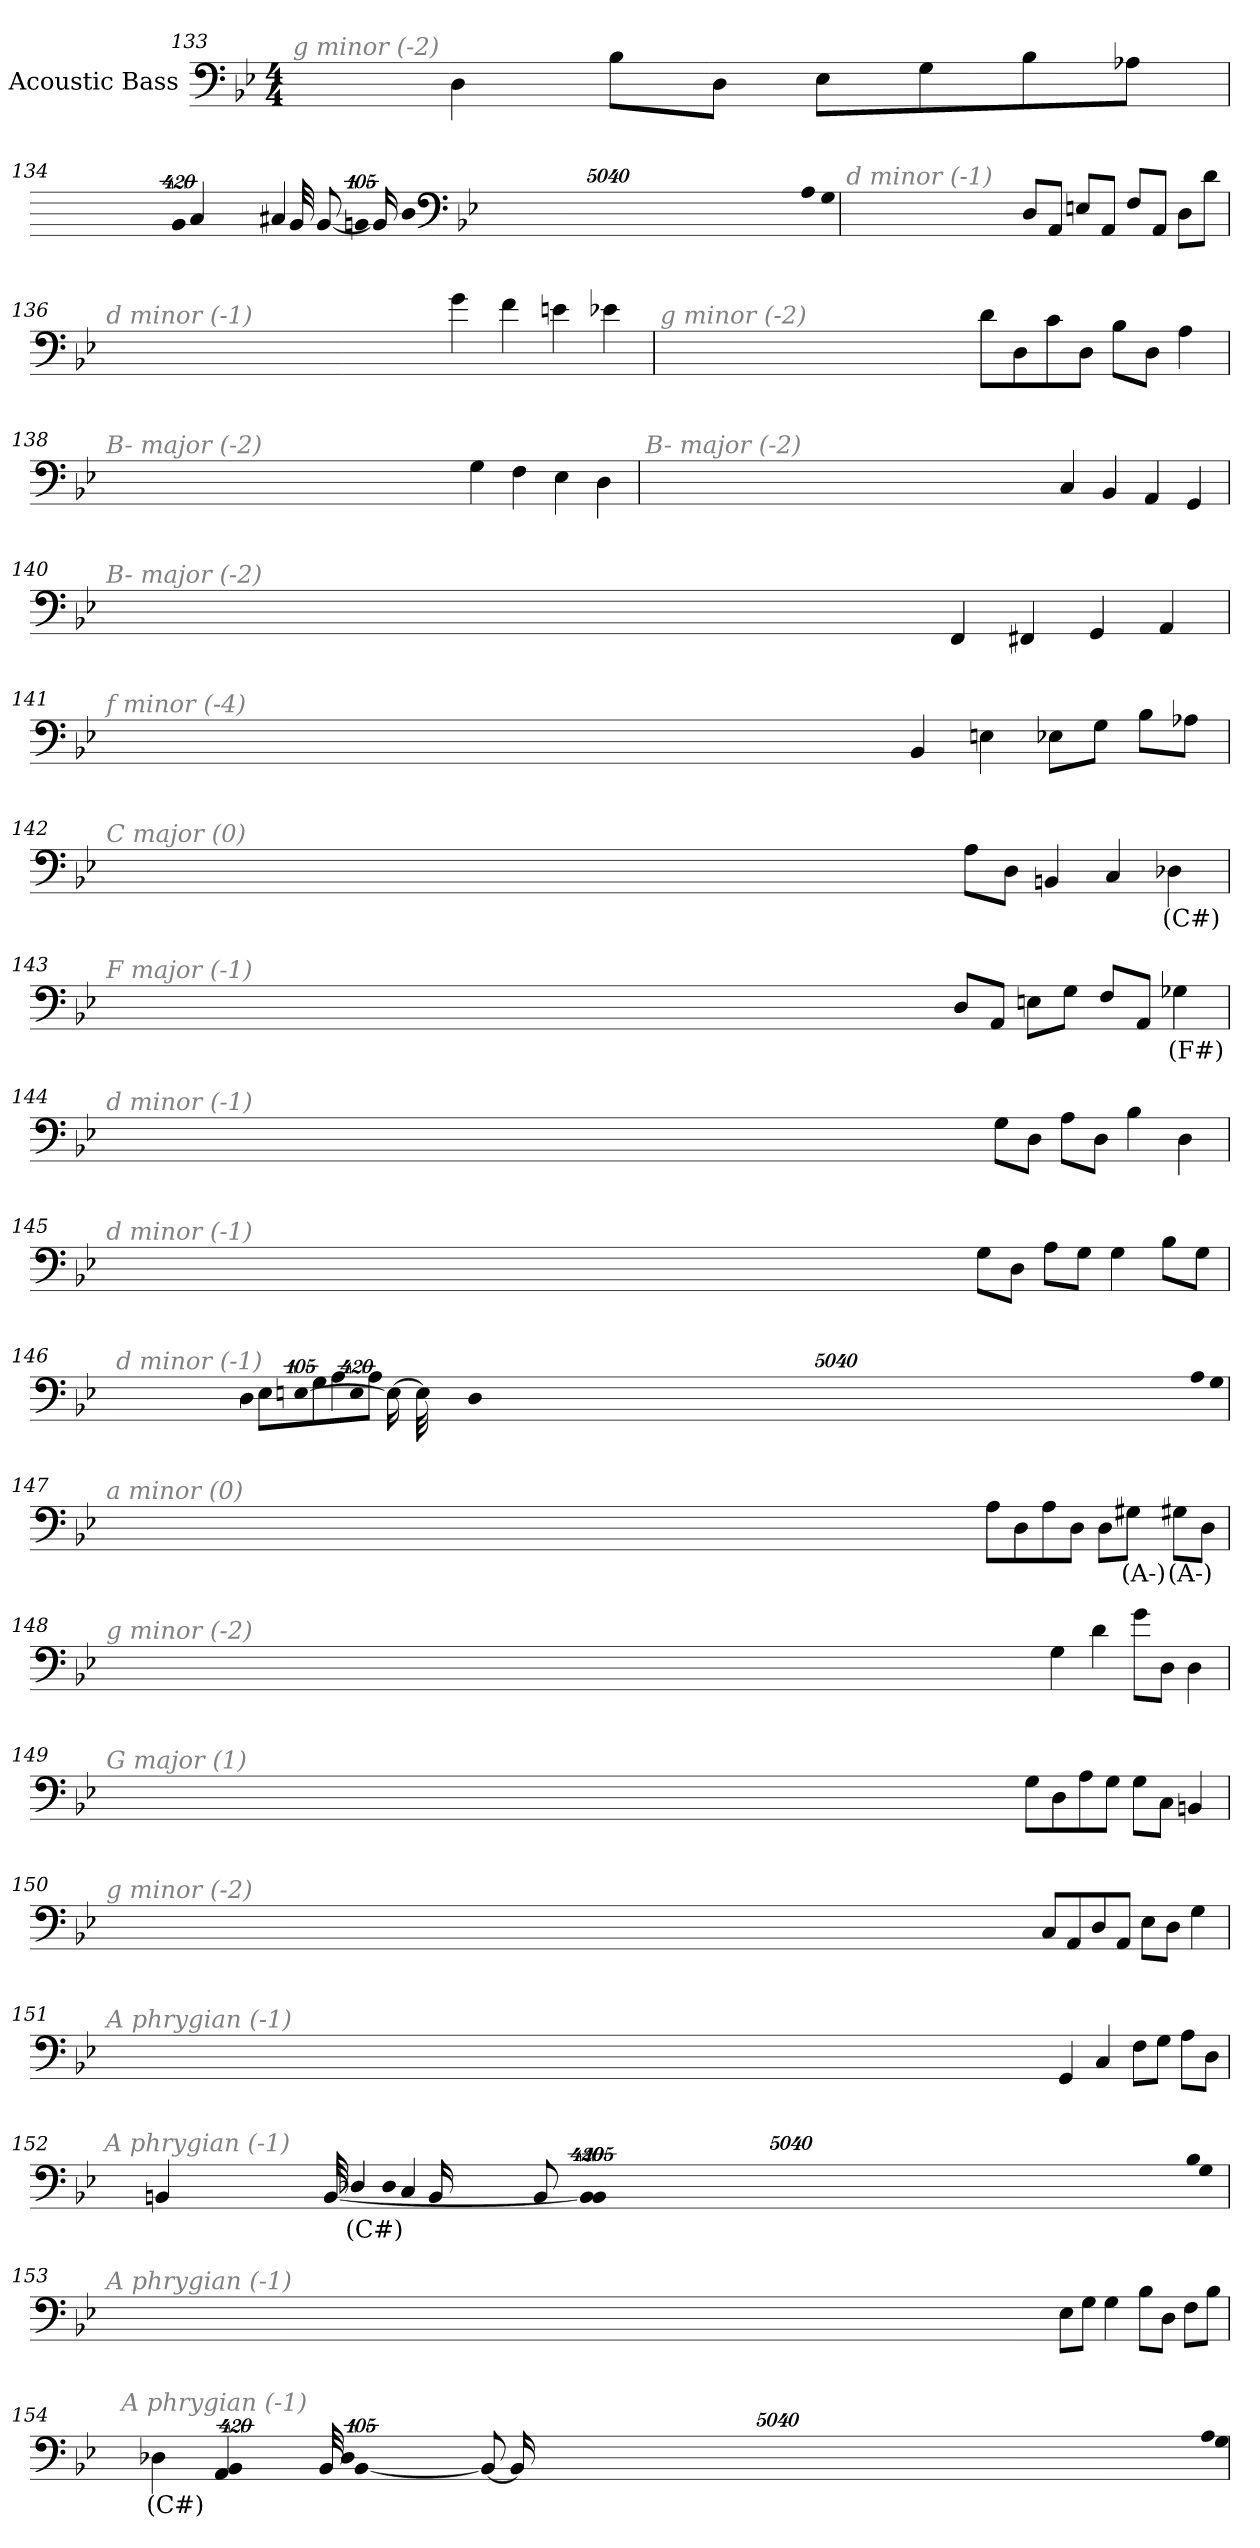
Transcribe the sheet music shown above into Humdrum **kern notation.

**kern	**text
*part1	*part1
*staff1	*staff1
*I"Acoustic Bass	*
*clefF4	*
*ITrd7c12	*
*k[b-e-]	*
*B-:	*
*M4/4	*
=133	=133
!LO:TX:i:color=#808080:t=g minor (-2)	!
4DD	.
8BB-L	.
8DDJ	.
8EE-L	.
8GG	.
8BB-	.
8AA-XJ	.
=134	=134
!LO:TX:i:color=#808080:t=G major (1)	!
!LO:N:vis=8	!
40320%3347AAL	.
!LO:N:vis=8	!
40320%3347GG	.
!LO:N:vis=8	!
40320%3347DDJ	.
!LO:N:vis=1024	!
[13440%13BBBn	.
8BBB_	.
16BBB_	.
32BBB_	.
!LO:N:vis=1024%31	!
13440%407BBB]	.
4CC	.
4CC#X	.
=135	=135
!LO:TX:i:color=#808080:t=d minor (-1)	!
8DDL	.
8AAAJ	.
8EEnL	.
8AAAJ	.
8FFL	.
8AAAJ	.
8DDL	.
8DJ	.
=136	=136
!LO:TX:i:color=#808080:t=d minor (-1)	!
4G	.
4F	.
4En	.
4E-X	.
=137	=137
!LO:TX:i:color=#808080:t=g minor (-2)	!
8DL	.
8DD	.
8C	.
8DDJ	.
8BB-L	.
8DDJ	.
4AA	.
=138	=138
!LO:TX:i:color=#808080:t=B- major (-2)	!
4GG	.
4FF	.
4EE-	.
4DD	.
=139	=139
!LO:TX:i:color=#808080:t=B- major (-2)	!
4CC	.
4BBB-	.
4AAA	.
4GGG	.
=140	=140
!LO:TX:i:color=#808080:t=B- major (-2)	!
4FFF	.
4FFF#X	.
4GGG	.
4AAA	.
=141	=141
!LO:TX:i:color=#808080:t=f minor (-4)	!
4BBB-	.
4EEn	.
8EE-XL	.
8GGJ	.
8BB-L	.
8AA-XJ	.
=142	=142
!LO:TX:i:color=#808080:t=C major (0)	!
8AAL	.
8DDJ	.
4BBBn	.
4CC	.
4DD-Xi	(C#)
=143	=143
!LO:TX:i:color=#808080:t=F major (-1)	!
8DDL	.
8AAAJ	.
8EEnL	.
8GGJ	.
8FFL	.
8AAAJ	.
4GG-Xi	(F#)
=144	=144
!LO:TX:i:color=#808080:t=d minor (-1)	!
8GGL	.
8DDJ	.
8AAL	.
8DDJ	.
4BB-	.
4DD	.
=145	=145
!LO:TX:i:color=#808080:t=d minor (-1)	!
8GGL	.
8DDJ	.
8AAL	.
8GGJ	.
4GG	.
8BB-L	.
8GGJ	.
=146	=146
!LO:TX:i:color=#808080:t=d minor (-1)	!
!LO:N:vis=8	!
40320%3347AAL	.
!LO:N:vis=8	!
40320%3347GG	.
!LO:N:vis=8	!
40320%3347DDJ	.
!LO:N:vis=1024	!
[13440%13EEnL	.
16EEL_	.
32EEL_	.
!LO:N:vis=1024%31	!
13440%407EEL]	.
8GGJ	.
8AAL	.
8DDJ	.
8EEL	.
8AAJ	.
=147	=147
!LO:TX:i:color=#808080:t=a minor (0)	!
8AAL	.
8DD	.
8AA	.
8DDJ	.
8DDL	.
8GG#XiJ	(A-)
8GG#XiL	(A-)
8DDJ	.
=148	=148
!LO:TX:i:color=#808080:t=g minor (-2)	!
4GG	.
4D	.
8GL	.
8DDJ	.
4DD	.
=149	=149
!LO:TX:i:color=#808080:t=G major (1)	!
8GGL	.
8DD	.
8AA	.
8GGJ	.
8GGL	.
8CCJ	.
4BBBn	.
=150	=150
!LO:TX:i:color=#808080:t=g minor (-2)	!
8CCL	.
8AAA	.
8DD	.
8AAAJ	.
8EE-L	.
8DDJ	.
4GG	.
=151	=151
!LO:TX:i:color=#808080:t=A phrygian (-1)	!
4GGG	.
4CC	.
8FFL	.
8GGJ	.
8AAL	.
8DDJ	.
=152	=152
!LO:TX:i:color=#808080:t=A phrygian (-1)	!
!LO:N:vis=8	!
40320%3347BB-L	.
!LO:N:vis=8	!
40320%3347GG	.
!LO:N:vis=8	!
40320%3347DDJ	.
!LO:N:vis=1024	!
[13440%13BBB-	.
8BBB-_	.
16BBB-_	.
32BBB-_	.
!LO:N:vis=1024%31	!
13440%407BBB-]	.
4BBBn	.
8CCL	.
8DD-XiJ	(C#)
=153	=153
!LO:TX:i:color=#808080:t=A phrygian (-1)	!
8EE-L	.
8GGJ	.
4GG	.
8BB-L	.
8DDJ	.
8FFL	.
8BB-J	.
=154	=154
!LO:TX:i:color=#808080:t=A phrygian (-1)	!
!LO:N:vis=8	!
40320%3347AAL	.
!LO:N:vis=8	!
40320%3347GG	.
!LO:N:vis=8	!
40320%3347DDJ	.
!LO:N:vis=1024	!
[13440%13BBB-	.
8BBB-_	.
16BBB-_	.
32BBB-_	.
!LO:N:vis=1024%31	!
13440%407BBB-]	.
4AAA	.
4DD-Xi	(C#)
=	=
*-	*-
